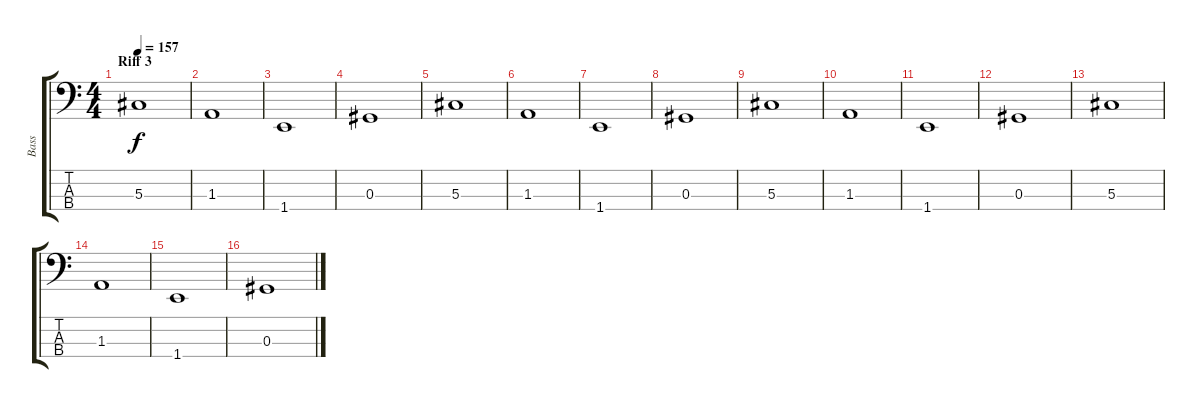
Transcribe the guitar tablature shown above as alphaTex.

\track ("Bass" "Bass") {instrument acousticguitarnylon}
\staff {score tabs}
\tuning (Gb2 Db2 Ab1 Eb1) {hide}
\ts (4 4)
\section ("" "Riff 3")
\tempo 157
\clef f4
\ks c
5.3.1{dy f} |
1.3.1 |
1.4.1 |
0.3.1 |
5.3.1 |
1.3.1 |
1.4.1 |
0.3.1 |
5.3.1 |
1.3.1 |
1.4.1 |
0.3.1 |
5.3.1 |
1.3.1 |
1.4.1 |
0.3.1
